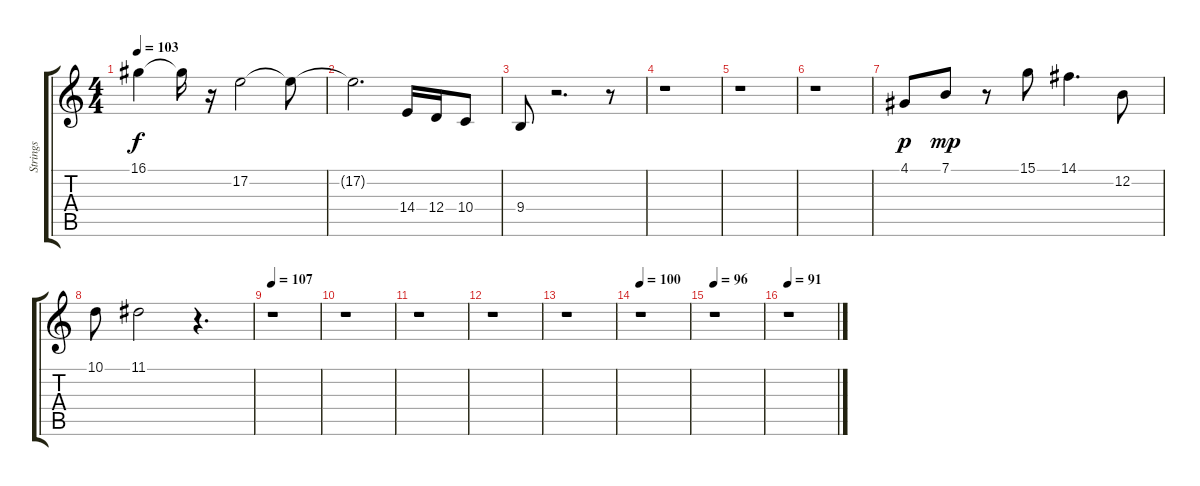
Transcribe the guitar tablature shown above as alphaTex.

\track ("Strings" "Strings") {instrument stringensemble1}
\staff {score tabs}
\tuning (E4 B3 G3 D3 A2 E2) {hide}
\ts (4 4)
\tempo 103
\clef g2
\ks c
16.1.4{dy f} 16.1{t}.16 r.16 17.2.2 17.2{t}.8 |
17.2{t}.2{d} 14.4.16 12.4.16 10.4.8 |
9.4.8 r.2{d} r.8 |
r.1 |
r.1 |
r.1 |
4.1.8{dy p} 7.1.8{dy mp} r.8 15.1.8 14.1.4{d} 12.2.8 |
10.1.8 11.1.2 r.4{d} |
\tempo 107
r.1 |
r.1 |
r.1 |
r.1 |
r.1 |
\tempo 100
r.1 |
\tempo 96
r.1 |
\tempo 91
r.1
